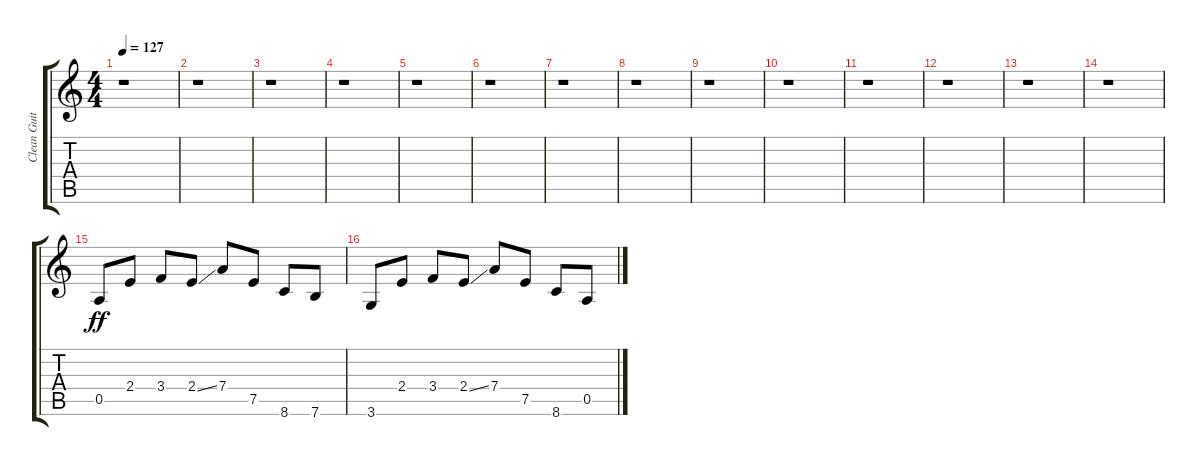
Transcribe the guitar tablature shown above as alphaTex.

\track ("Clean Guitar" "Clean Guit") {instrument electricguitarjazz}
\staff {score tabs}
\tuning (E4 B3 G3 D3 A2 E2) {hide}
\ts (4 4)
\tempo 127
\clef g2
\ks c
r.1{dy ff} |
r.1 |
r.1 |
r.1 |
r.1 |
r.1 |
r.1 |
r.1 |
r.1 |
r.1 |
r.1 |
r.1 |
r.1 |
r.1 |
0.5.8 2.4.8 3.4.8 2.4{ss}.8 7.4.8 7.5.8 8.6.8 7.6.8 |
3.6.8 2.4.8 3.4.8 2.4{ss}.8 7.4.8 7.5.8 8.6.8 0.5.8
